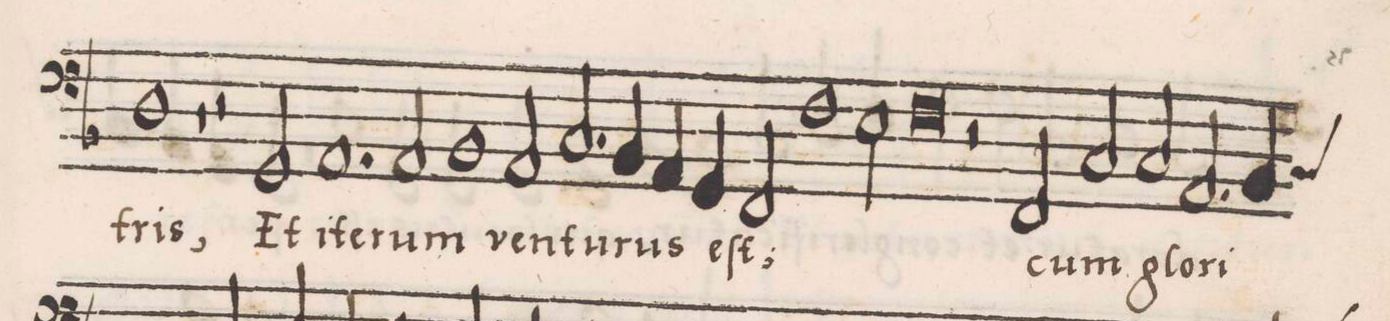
**kern	**text
*I"BASSVS	*
*clefF4	*
*k[b-]	*
*met(C|)	*
*M2/1	*
1D	-tris,
1r	.
=108-	=108-
2r	.
2GG/	Et
1.AA	i-
=109-	=109-
2AA/	-te-
1BB-	-rum
=110-	=110-
2AA/	ven-
2.C/	-tu-
4BB-/	-rus
4AA/	.
4GG/	.
=111-	=111-
2FF/	eſt;
1F	.
2E\	.
=112-	=112-
0F	.
=113-	=113-
2r	.
2FF/	cum
2C/	.
2C/	glo-
=114-	=114-
2.AA/	-ri-
4BB-/	.
*custos:C	*
*-	*-
